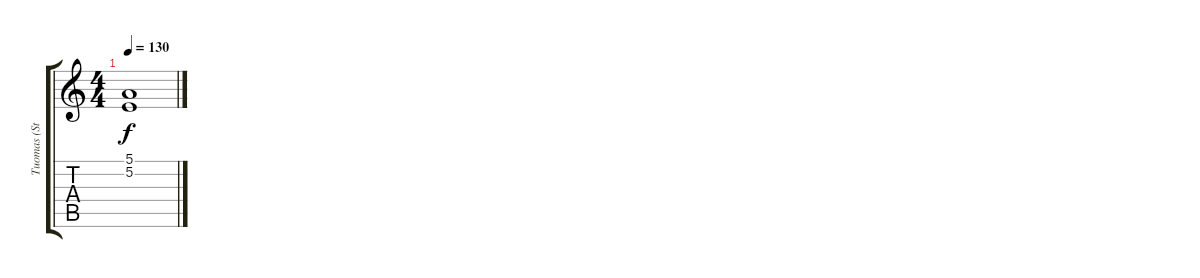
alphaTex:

\track ("Tuomas (Strings)" "Tuomas (St") {instrument stringensemble1}
\staff {score tabs}
\tuning (E4 B3 G3 D3 A2 E2) {hide}
\ts (4 4)
\tempo 130
\clef g2
\ks c
(5.1 5.2).1{dy f}
